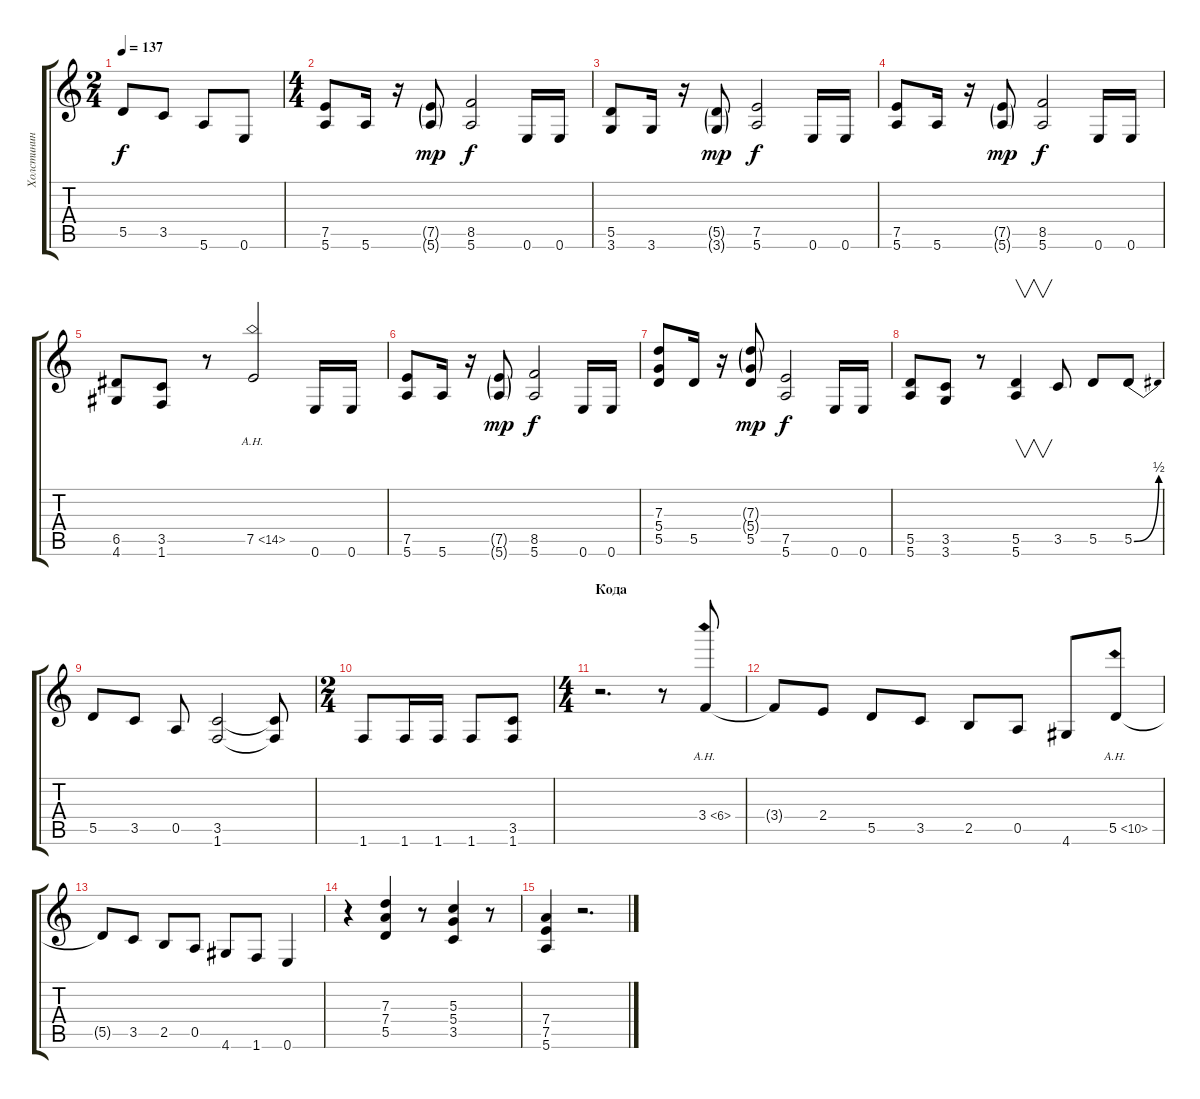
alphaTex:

\track ("Холстинин" "Холстинин") {instrument overdrivenguitar}
\staff {score tabs}
\tuning (E4 B3 G3 D3 A2 E2) {hide}
\ts (2 4)
\tempo 137
\clef g2
\ks c
5.5.8{dy f} 3.5.8 5.6.8 0.6.8 |
\ts (4 4)
(7.5 5.6).8 5.6.16 r.16 (7.5{g} 5.6{g}).8{dy mp} (8.5 5.6).2{dy f} 0.6.16 0.6.16 |
(5.5 3.6).8 3.6.16 r.16 (5.5{g} 3.6{g}).8{dy mp} (7.5 5.6).2{dy f} 0.6.16 0.6.16 |
(7.5 5.6).8 5.6.16 r.16 (7.5{g} 5.6{g}).8{dy mp} (8.5 5.6).2{dy f} 0.6.16 0.6.16 |
(6.5 4.6).8 (3.5 1.6).8 r.8 7.5{ah 7}.2 0.6.16 0.6.16 |
(7.5 5.6).8 5.6.16 r.16 (7.5{g} 5.6{g}).8{dy mp} (8.5 5.6).2{dy f} 0.6.16 0.6.16 |
(7.3 5.4 5.5).8 5.5.16 r.16 (7.3{g} 5.4{g} 5.5).8{dy mp} (7.5 5.6).2{dy f} 0.6.16 0.6.16 |
(5.5 5.6).8 (3.5 3.6).8 r.8 (5.5 5.6).4{v} 3.5.8 5.5.8 5.5{be (bend 0 0 60 2)}.8 |
5.5.8 3.5.8 0.5.8 (3.5 1.6).2 (3.5{t} 1.6{t}).8 |
\ts (2 4)
1.6.8 1.6.16 1.6.16 1.6.8 (3.5 1.6).8 |
\ts (4 4)
\section ("" "Кода")
r.2{d} r.8 3.4{ah 3}.8 |
3.4{t}.8 2.4.8 5.5.8 3.5.8 2.5.8 0.5.8 4.6.8 5.5{ah 5}.8 |
5.5{t}.8 3.5.8 2.5.8 0.5.8 4.6.8 1.6.8 0.6.4 |
r.4 (7.3 7.4 5.5).4 r.8 (5.3 5.4 3.5).4 r.8 |
(7.4 7.5 5.6).4 r.2{d}
